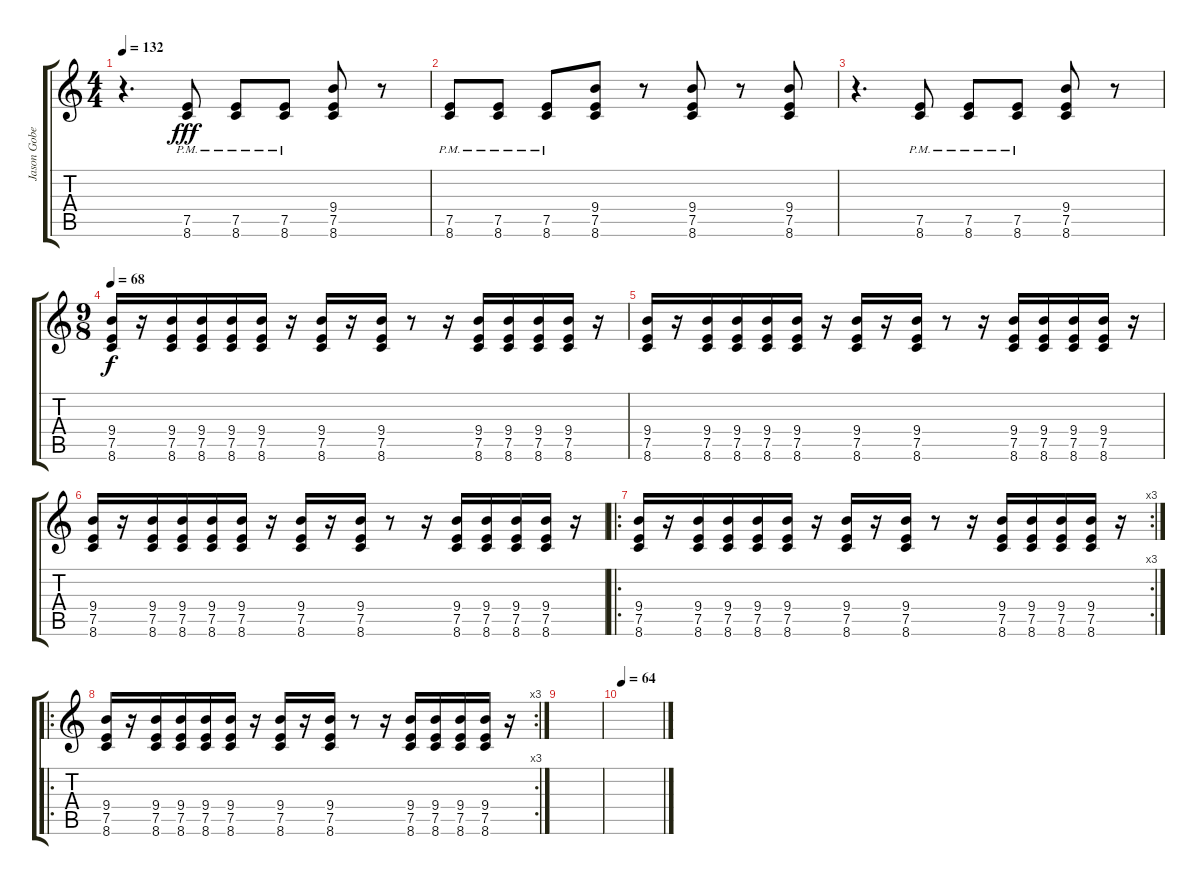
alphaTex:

\track ("Jason Gobel (distortion)" "Jason Gobe") {instrument distortionguitar}
\staff {score tabs}
\tuning (E4 B3 G3 D3 A2 E2) {hide}
\ts (4 4)
\tempo 132
\clef g2
\ks c
r.4{d dy fff} (7.5{pm} 8.6{pm}).8 (7.5{pm} 8.6{pm}).8 (7.5{pm} 8.6{pm}).8 (9.4 7.5 8.6).8 r.8 |
(7.5{pm} 8.6{pm}).8 (7.5{pm} 8.6{pm}).8 (7.5{pm} 8.6{pm}).8 (9.4 7.5 8.6).8 r.8 (9.4 7.5 8.6).8 r.8 (9.4 7.5 8.6).8 |
r.4{d} (7.5{pm} 8.6{pm}).8 (7.5{pm} 8.6{pm}).8 (7.5{pm} 8.6{pm}).8 (9.4 7.5 8.6).8 r.8 |
\ts (9 8)
\tempo 68
(9.4 7.5 8.6).16{dy f volume 8} r.16 (9.4 7.5 8.6).16 (9.4 7.5 8.6).16 (9.4 7.5 8.6).16 (9.4 7.5 8.6).16 r.16 (9.4 7.5 8.6).16 r.16 (9.4 7.5 8.6).16 r.8 r.16 (9.4 7.5 8.6).16 (9.4 7.5 8.6).16 (9.4 7.5 8.6).16 (9.4 7.5 8.6).16 r.16 |
(9.4 7.5 8.6).16 r.16 (9.4 7.5 8.6).16 (9.4 7.5 8.6).16 (9.4 7.5 8.6).16 (9.4 7.5 8.6).16 r.16 (9.4 7.5 8.6).16 r.16 (9.4 7.5 8.6).16 r.8 r.16 (9.4 7.5 8.6).16 (9.4 7.5 8.6).16 (9.4 7.5 8.6).16 (9.4 7.5 8.6).16 r.16 |
(9.4 7.5 8.6).16 r.16 (9.4 7.5 8.6).16 (9.4 7.5 8.6).16 (9.4 7.5 8.6).16 (9.4 7.5 8.6).16 r.16 (9.4 7.5 8.6).16 r.16 (9.4 7.5 8.6).16 r.8 r.16 (9.4 7.5 8.6).16 (9.4 7.5 8.6).16 (9.4 7.5 8.6).16 (9.4 7.5 8.6).16 r.16 |
\ro
\rc 3
(9.4 7.5 8.6).16{volume 5} r.16 (9.4 7.5 8.6).16 (9.4 7.5 8.6).16 (9.4 7.5 8.6).16 (9.4 7.5 8.6).16 r.16 (9.4 7.5 8.6).16 r.16 (9.4 7.5 8.6).16 r.8 r.16 (9.4 7.5 8.6).16 (9.4 7.5 8.6).16 (9.4 7.5 8.6).16 (9.4 7.5 8.6).16 r.16 |
\ro
\rc 3
(9.4 7.5 8.6).16{volume 0} r.16 (9.4 7.5 8.6).16 (9.4 7.5 8.6).16 (9.4 7.5 8.6).16 (9.4 7.5 8.6).16 r.16 (9.4 7.5 8.6).16 r.16 (9.4 7.5 8.6).16 r.8 r.16 (9.4 7.5 8.6).16 (9.4 7.5 8.6).16 (9.4 7.5 8.6).16 (9.4 7.5 8.6).16 r.16 |
|
\tempo 64
